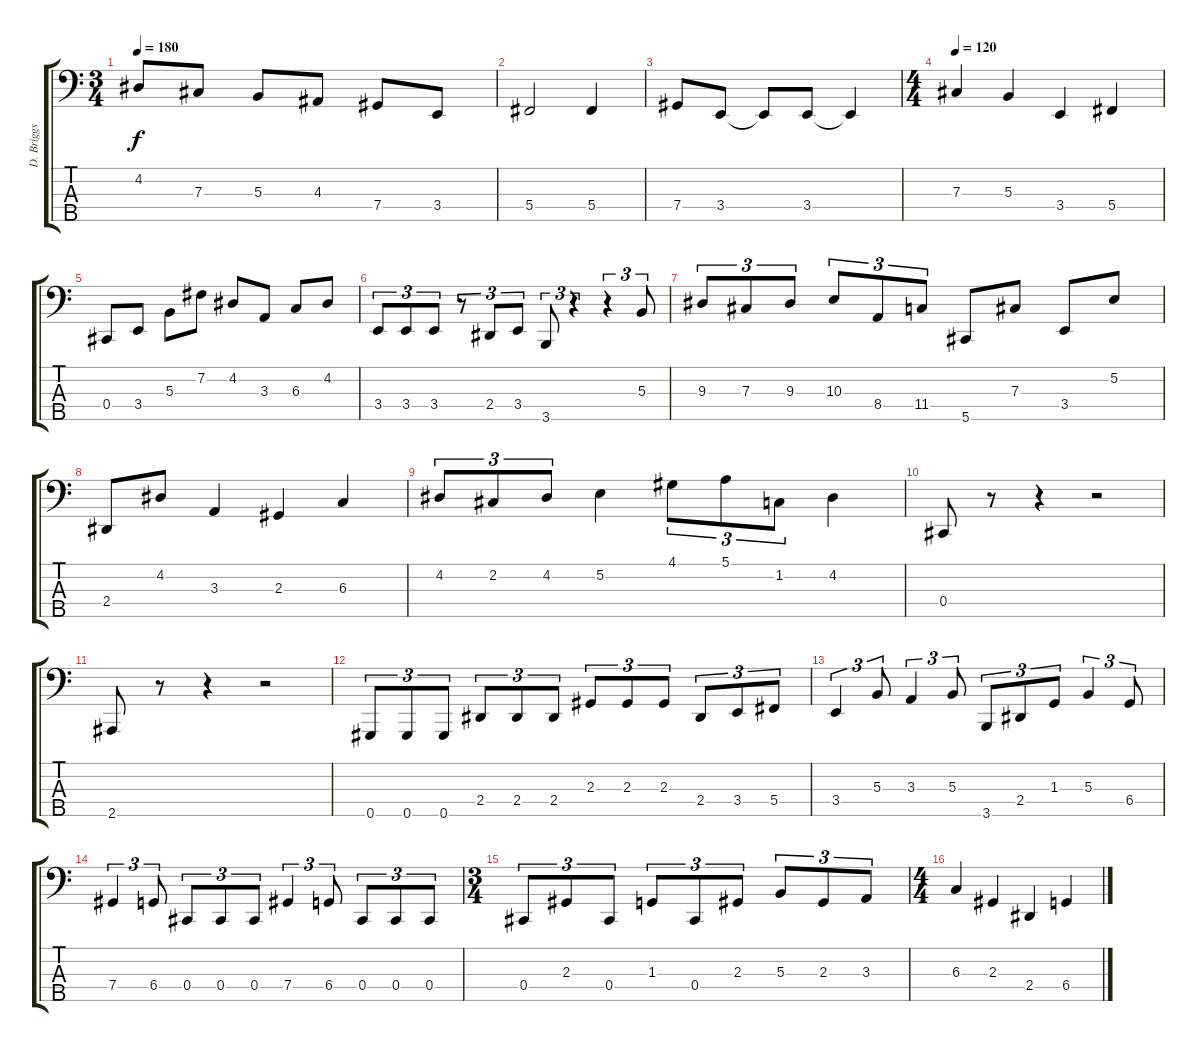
\track ("D. Briggs Bass" "D. Briggs ") {instrument electricbassfinger}
\staff {score tabs}
\tuning (E2 B1 Gb1 Db1 Ab0) {hide}
\ts (3 4)
\tempo 180
\clef f4
\ks c
4.2.8{dy f} 7.3.8 5.3.8 4.3.8 7.4.8 3.4.8 |
5.4.2 5.4.4 |
7.4.8 3.4.8 3.4{t}.8 3.4.8 3.4{t}.4 |
\ts (4 4)
\tempo 120
7.3.4 5.3.4 3.4.4 5.4.4 |
0.4.8 3.4.8 5.3.8 7.2.8 4.2.8 3.3.8 6.3.8 4.2.8 |
3.4.8{tu (3 2)} 3.4.8{tu (3 2)} 3.4.8{tu (3 2)} r.8{tu (3 2)} 2.4.8{tu (3 2)} 3.4.8{tu (3 2)} 3.5.8{tu (3 2)} r.4{tu (3 2)} r.4{tu (3 2)} 5.3.8{tu (3 2)} |
9.3.8{tu (3 2)} 7.3.8{tu (3 2)} 9.3.8{tu (3 2)} 10.3.8{tu (3 2)} 8.4.8{tu (3 2)} 11.4.8{tu (3 2)} 5.5.8 7.3.8 3.4.8 5.2.8 |
2.4.8 4.2.8 3.3.4 2.3.4 6.3.4 |
4.2.8{tu (3 2)} 2.2.8{tu (3 2)} 4.2.8{tu (3 2)} 5.2.4 4.1.8{tu (3 2)} 5.1.8{tu (3 2)} 1.2.8{tu (3 2)} 4.2.4 |
0.4.8 r.8 r.4 r.2 |
2.5.8 r.8 r.4 r.2 |
0.5.8{tu (3 2)} 0.5.8{tu (3 2)} 0.5.8{tu (3 2)} 2.4.8{tu (3 2)} 2.4.8{tu (3 2)} 2.4.8{tu (3 2)} 2.3.8{tu (3 2)} 2.3.8{tu (3 2)} 2.3.8{tu (3 2)} 2.4.8{tu (3 2)} 3.4.8{tu (3 2)} 5.4.8{tu (3 2)} |
3.4.4{tu (3 2)} 5.3.8{tu (3 2)} 3.3.4{tu (3 2)} 5.3.8{tu (3 2)} 3.5.8{tu (3 2)} 2.4.8{tu (3 2)} 1.3.8{tu (3 2)} 5.3.4{tu (3 2)} 6.4.8{tu (3 2)} |
7.4.4{tu (3 2)} 6.4.8{tu (3 2)} 0.4.8{tu (3 2)} 0.4.8{tu (3 2)} 0.4.8{tu (3 2)} 7.4.4{tu (3 2)} 6.4.8{tu (3 2)} 0.4.8{tu (3 2)} 0.4.8{tu (3 2)} 0.4.8{tu (3 2)} |
\ts (3 4)
0.4.8{tu (3 2)} 2.3.8{tu (3 2)} 0.4.8{tu (3 2)} 1.3.8{tu (3 2)} 0.4.8{tu (3 2)} 2.3.8{tu (3 2)} 5.3.8{tu (3 2)} 2.3.8{tu (3 2)} 3.3.8{tu (3 2)} |
\ts (4 4)
6.3.4 2.3.4 2.4.4 6.4.4
